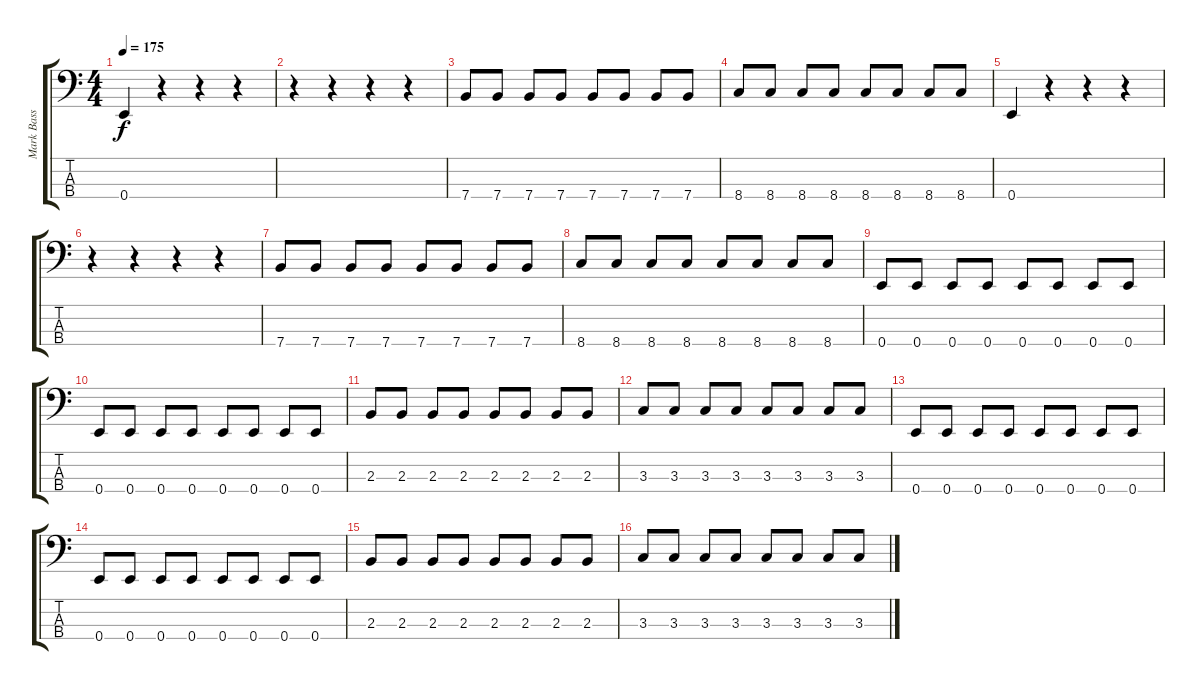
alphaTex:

\track ("Mark Bass" "Mark Bass") {instrument electricbasspick}
\staff {score tabs}
\tuning (G2 D2 A1 E1) {hide}
\ts (4 4)
\tempo 175
\clef f4
\ks c
0.4.4{dy f} r.4 r.4 r.4 |
r.4 r.4 r.4 r.4 |
7.4.8 7.4.8 7.4.8 7.4.8 7.4.8 7.4.8 7.4.8 7.4.8 |
8.4.8 8.4.8 8.4.8 8.4.8 8.4.8 8.4.8 8.4.8 8.4.8 |
0.4.4 r.4 r.4 r.4 |
r.4 r.4 r.4 r.4 |
7.4.8 7.4.8 7.4.8 7.4.8 7.4.8 7.4.8 7.4.8 7.4.8 |
8.4.8 8.4.8 8.4.8 8.4.8 8.4.8 8.4.8 8.4.8 8.4.8 |
0.4.8 0.4.8 0.4.8 0.4.8 0.4.8 0.4.8 0.4.8 0.4.8 |
0.4.8 0.4.8 0.4.8 0.4.8 0.4.8 0.4.8 0.4.8 0.4.8 |
2.3.8 2.3.8 2.3.8 2.3.8 2.3.8 2.3.8 2.3.8 2.3.8 |
3.3.8 3.3.8 3.3.8 3.3.8 3.3.8 3.3.8 3.3.8 3.3.8 |
0.4.8 0.4.8 0.4.8 0.4.8 0.4.8 0.4.8 0.4.8 0.4.8 |
0.4.8 0.4.8 0.4.8 0.4.8 0.4.8 0.4.8 0.4.8 0.4.8 |
2.3.8 2.3.8 2.3.8 2.3.8 2.3.8 2.3.8 2.3.8 2.3.8 |
3.3.8 3.3.8 3.3.8 3.3.8 3.3.8 3.3.8 3.3.8 3.3.8
